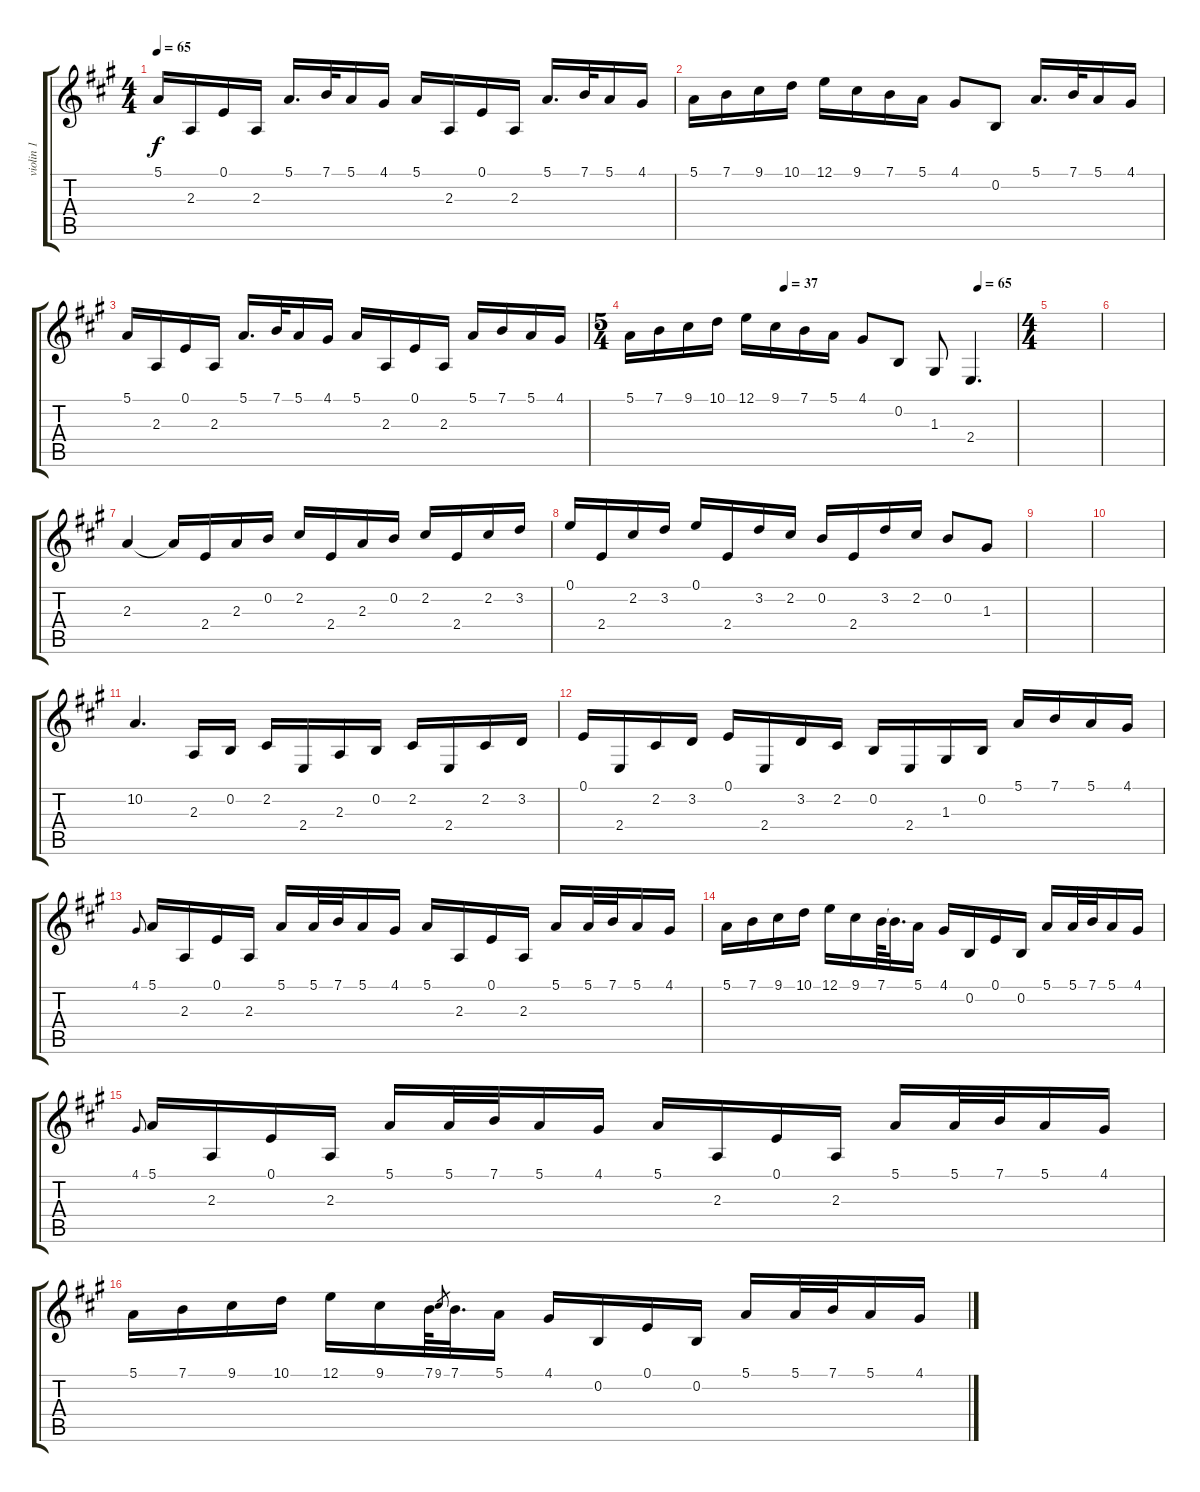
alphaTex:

\track ("violin 1" "violin 1") {solo instrument violin}
\staff {score tabs}
\tuning (E4 B3 G3 D3 A2 E2) {hide}
\ts (4 4)
\tempo 65
\clef g2
\ks a
5.1.16{dy f} 2.3.16 0.1.16 2.3.16 5.1.16{d} 7.1.32 5.1.16 4.1.16 5.1.16 2.3.16 0.1.16 2.3.16 5.1.16{d} 7.1.32 5.1.16 4.1.16 |
5.1.16 7.1.16 9.1.16 10.1.16 12.1.16 9.1.16 7.1.16 5.1.16 4.1.8 0.2.8 5.1.16{d} 7.1.32 5.1.16 4.1.16 |
5.1.16 2.3.16 0.1.16 2.3.16 5.1.16{d} 7.1.32 5.1.16 4.1.16 5.1.16 2.3.16 0.1.16 2.3.16 5.1.16 7.1.16 5.1.16 4.1.16 |
\ts (5 4)
\tempo (37 0.4)
\tempo (65 0.9)
5.1.16 7.1.16 9.1.16 10.1.16 12.1.16 9.1.16 7.1.16 5.1.16 4.1.8 0.2.8 1.3.8 2.4.4{d} |
\ts (4 4)
|
|
2.3.4{ot 8vb} 2.3{t}.16{ot 8vb} 2.4.16{ot 8vb} 2.3.16{ot 8vb} 0.2.16{ot 8vb} 2.2.16{ot 8vb} 2.4.16{ot 8vb} 2.3.16{ot 8vb} 0.2.16{ot 8vb} 2.2.16{ot 8vb} 2.4.16{ot 8vb} 2.2.16{ot 8vb} 3.2.16{ot 8vb} |
0.1.16{ot 8vb} 2.4.16{ot 8vb} 2.2.16{ot 8vb} 3.2.16{ot 8vb} 0.1.16{ot 8vb} 2.4.16{ot 8vb} 3.2.16{ot 8vb} 2.2.16{ot 8vb} 0.2.16{ot 8vb} 2.4.16{ot 8vb} 3.2.16{ot 8vb} 2.2.16{ot 8vb} 0.2.8{ot 8vb} 1.3.8{ot 8vb} |
|
|
10.2.4{d} 2.3.16 0.2.16 2.2.16 2.4.16 2.3.16 0.2.16 2.2.16 2.4.16 2.2.16 3.2.16 |
0.1.16 2.4.16 2.2.16 3.2.16 0.1.16 2.4.16 3.2.16 2.2.16 0.2.16 2.4.16 1.3.16 0.2.16 5.1.16 7.1.16 5.1.16 4.1.16 |
4.1.8{gr onbeat} 5.1.16 2.3.16 0.1.16 2.3.16 5.1.16 5.1.32 7.1.32 5.1.16 4.1.16 5.1.16 2.3.16 0.1.16 2.3.16 5.1.16 5.1.32 7.1.32 5.1.16 4.1.16 |
5.1.16 7.1.16 9.1.16 10.1.16 12.1.16 9.1.16 7.1.64 7.1{t}.32{d beam merge} 5.1.16{beam split} 4.1.16 0.2.16 0.1.16{beam merge} 0.2.16{beam split} 5.1.16 5.1.32 7.1.32 5.1.16 4.1.16 |
4.1.8{gr onbeat} 5.1.16 2.3.16 0.1.16 2.3.16 5.1.16 5.1.32 7.1.32 5.1.16 4.1.16 5.1.16 2.3.16 0.1.16 2.3.16 5.1.16 5.1.32 7.1.32 5.1.16 4.1.16 |
5.1.16 7.1.16 9.1.16 10.1.16 12.1.16 9.1.16 7.1.64 9.1.8{gr} 7.1.32{d} 5.1.16 4.1.16 0.2.16 0.1.16 0.2.16 5.1.16 5.1.32 7.1.32 5.1.16 4.1.16
